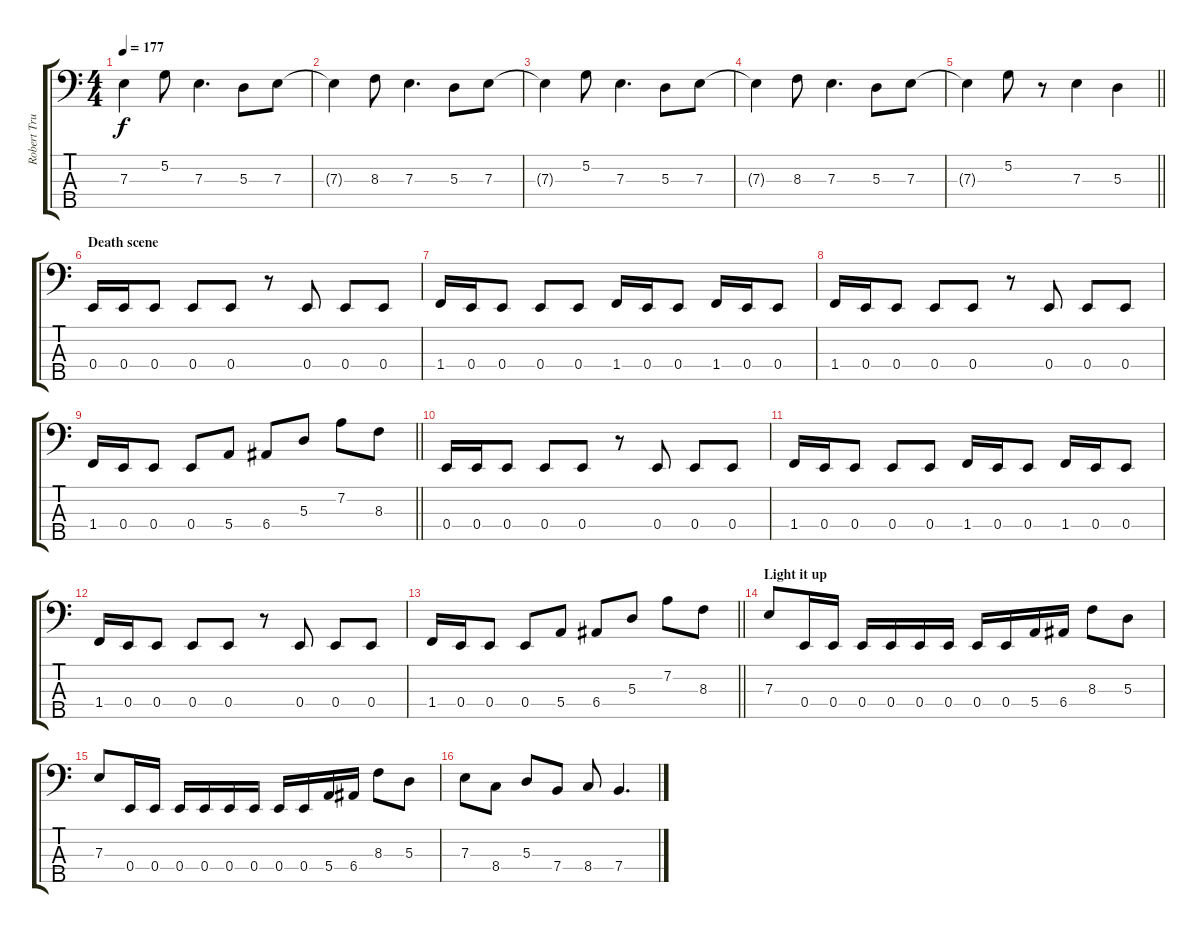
\track ("Robert Trujillo" "Robert Tru") {instrument electricbassfinger}
\staff {score tabs}
\tuning (G2 D2 A1 E1 B0) {hide}
\ts (4 4)
\tempo 177
\clef f4
\ks c
7.3{t}.4{dy f} 5.2.8 7.3.4{d} 5.3.8 7.3.8 |
7.3{t}.4 8.3.8 7.3.4{d} 5.3.8 7.3.8 |
7.3{t}.4 5.2.8 7.3.4{d} 5.3.8 7.3.8 |
7.3{t}.4 8.3.8 7.3.4{d} 5.3.8 7.3.8 |
\barLineRight lightlight
7.3{t}.4 5.2.8 r.8 7.3.4 5.3.4 |
\section ("" "Death scene")
0.4.16 0.4.16 0.4.8 0.4.8 0.4.8 r.8 0.4.8 0.4.8 0.4.8 |
1.4.16 0.4.16 0.4.8 0.4.8 0.4.8 1.4.16 0.4.16 0.4.8 1.4.16 0.4.16 0.4.8 |
1.4.16 0.4.16 0.4.8 0.4.8 0.4.8 r.8 0.4.8 0.4.8 0.4.8 |
\barLineRight lightlight
1.4.16 0.4.16 0.4.8 0.4.8 5.4.8 6.4.8 5.3.8 7.2.8 8.3.8 |
0.4.16 0.4.16 0.4.8 0.4.8 0.4.8 r.8 0.4.8 0.4.8 0.4.8 |
1.4.16 0.4.16 0.4.8 0.4.8 0.4.8 1.4.16 0.4.16 0.4.8 1.4.16 0.4.16 0.4.8 |
1.4.16 0.4.16 0.4.8 0.4.8 0.4.8 r.8 0.4.8 0.4.8 0.4.8 |
\barLineRight lightlight
1.4.16 0.4.16 0.4.8 0.4.8 5.4.8 6.4.8 5.3.8 7.2.8 8.3.8 |
\section ("" "Light it up")
7.3.8 0.4.16 0.4.16 0.4.16 0.4.16 0.4.16 0.4.16 0.4.16 0.4.16 5.4.16 6.4.16 8.3.8 5.3.8 |
7.3.8 0.4.16 0.4.16 0.4.16 0.4.16 0.4.16 0.4.16 0.4.16 0.4.16 5.4.16 6.4.16 8.3.8 5.3.8 |
7.3.8 8.4.8 5.3.8 7.4.8 8.4.8 7.4.4{d}
